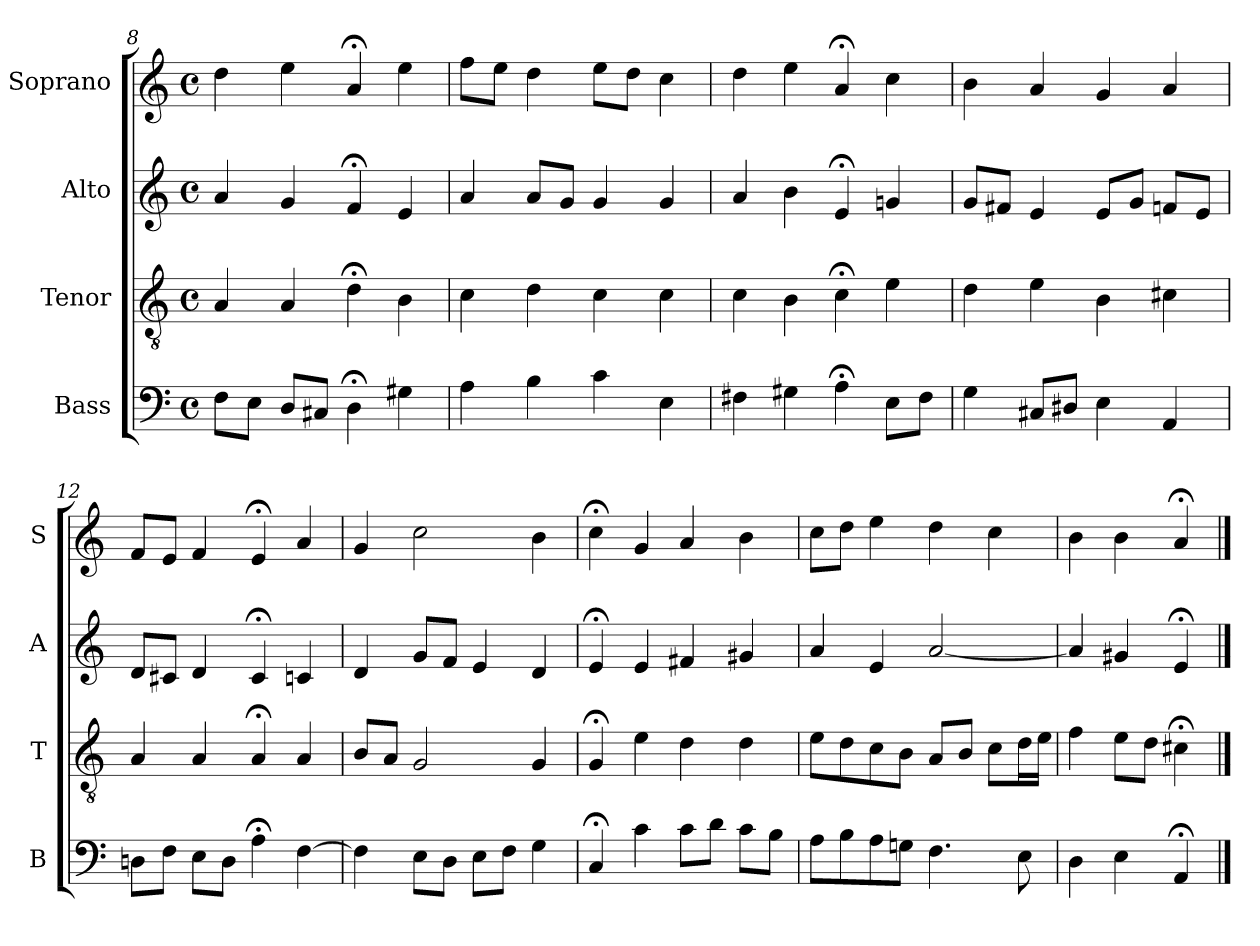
**kern	**kern	**kern	**kern
*part4	*part3	*part2	*part1
*staff4	*staff3	*staff2	*staff1
*I"Bass	*I"Tenor	*I"Alto	*I"Soprano
*I'B	*I'T	*I'A	*I'S
*clefF4	*clefGv2	*clefG2	*clefG2
*k[]	*k[]	*k[]	*k[]
*a:	*a:	*a:	*a:
*M4/4	*M4/4	*M4/4	*M4/4
*met(c)	*met(c)	*met(c)	*met(c)
=8	=8	=8	=8
8FL	4A	4a	4dd
8EJ	.	.	.
8DL	4Ai	4g	4ee
8C#XiJ	.	.	.
4D;<i	4d;<i	4f;<	4a;<
4G#Xi	4B	4ei	4ee
=9	=9	=9	=9
4Ai	4c	4ai	8ffL
.	.	.	8eeJ
4B	4d	8aL	4dd
.	.	8gJ	.
4c	4c	4g	8eeL
.	.	.	8ddJ
4E	4c	4g	4cc
=10	=10	=10	=10
4F#X	4c	4a	4dd
4G#X	4B	4b	4ee
4A;<	4c;<	4e;<	4a;<
8EL	4e	4gn	4cc
8F#J	.	.	.
=11	=11	=11	=11
4G	4d	8gL	4b
.	.	8f#XJ	.
8C#XL	4e	4e	4a
8D#XJ	.	.	.
4E	4B	8eL	4g
.	.	8gJ	.
4AA	4c#X	8fnL	4a
.	.	8eJ	.
=12	=12	=12	=12
8DnL	4A	8dL	8fL
8FJ	.	8c#XJ	8eJ
8EL	4A	4d	4f
8DJ	.	.	.
4A;<	4A;<	4c#;<	4e;<
[4F	4A	4cn	4a
=13	=13	=13	=13
4F]	8BL	4d	4g
.	8AJ	.	.
8EL	2G	8gL	2cc
8DJ	.	8fJ	.
8EL	.	4e	.
8FJ	.	.	.
4G	4G	4d	4b
=14	=14	=14	=14
4C;<	4G;<	4e;<	4cc;<
4c	4e	4e	4g
8cL	4d	4f#X	4a
8dJ	.	.	.
8cL	4d	4g#X	4b
8BJ	.	.	.
=15	=15	=15	=15
8AL	8eL	4a	8ccL
8B	8d	.	8ddJ
8A	8c	4e	4ee
8GnJ	8BJ	.	.
4.F	8AL	[2a	4dd
.	8BJ	.	.
.	8cL	.	4cc
8E	16dL	.	.
.	16eJJ	.	.
=16	=16	=16	=16
4D	4f	4a]	4b
4E	8eL	4g#X	4b
.	8dJ	.	.
4AA;<	4c#X;<	4e;<	4a;<
==	==	==	==
*-	*-	*-	*-
